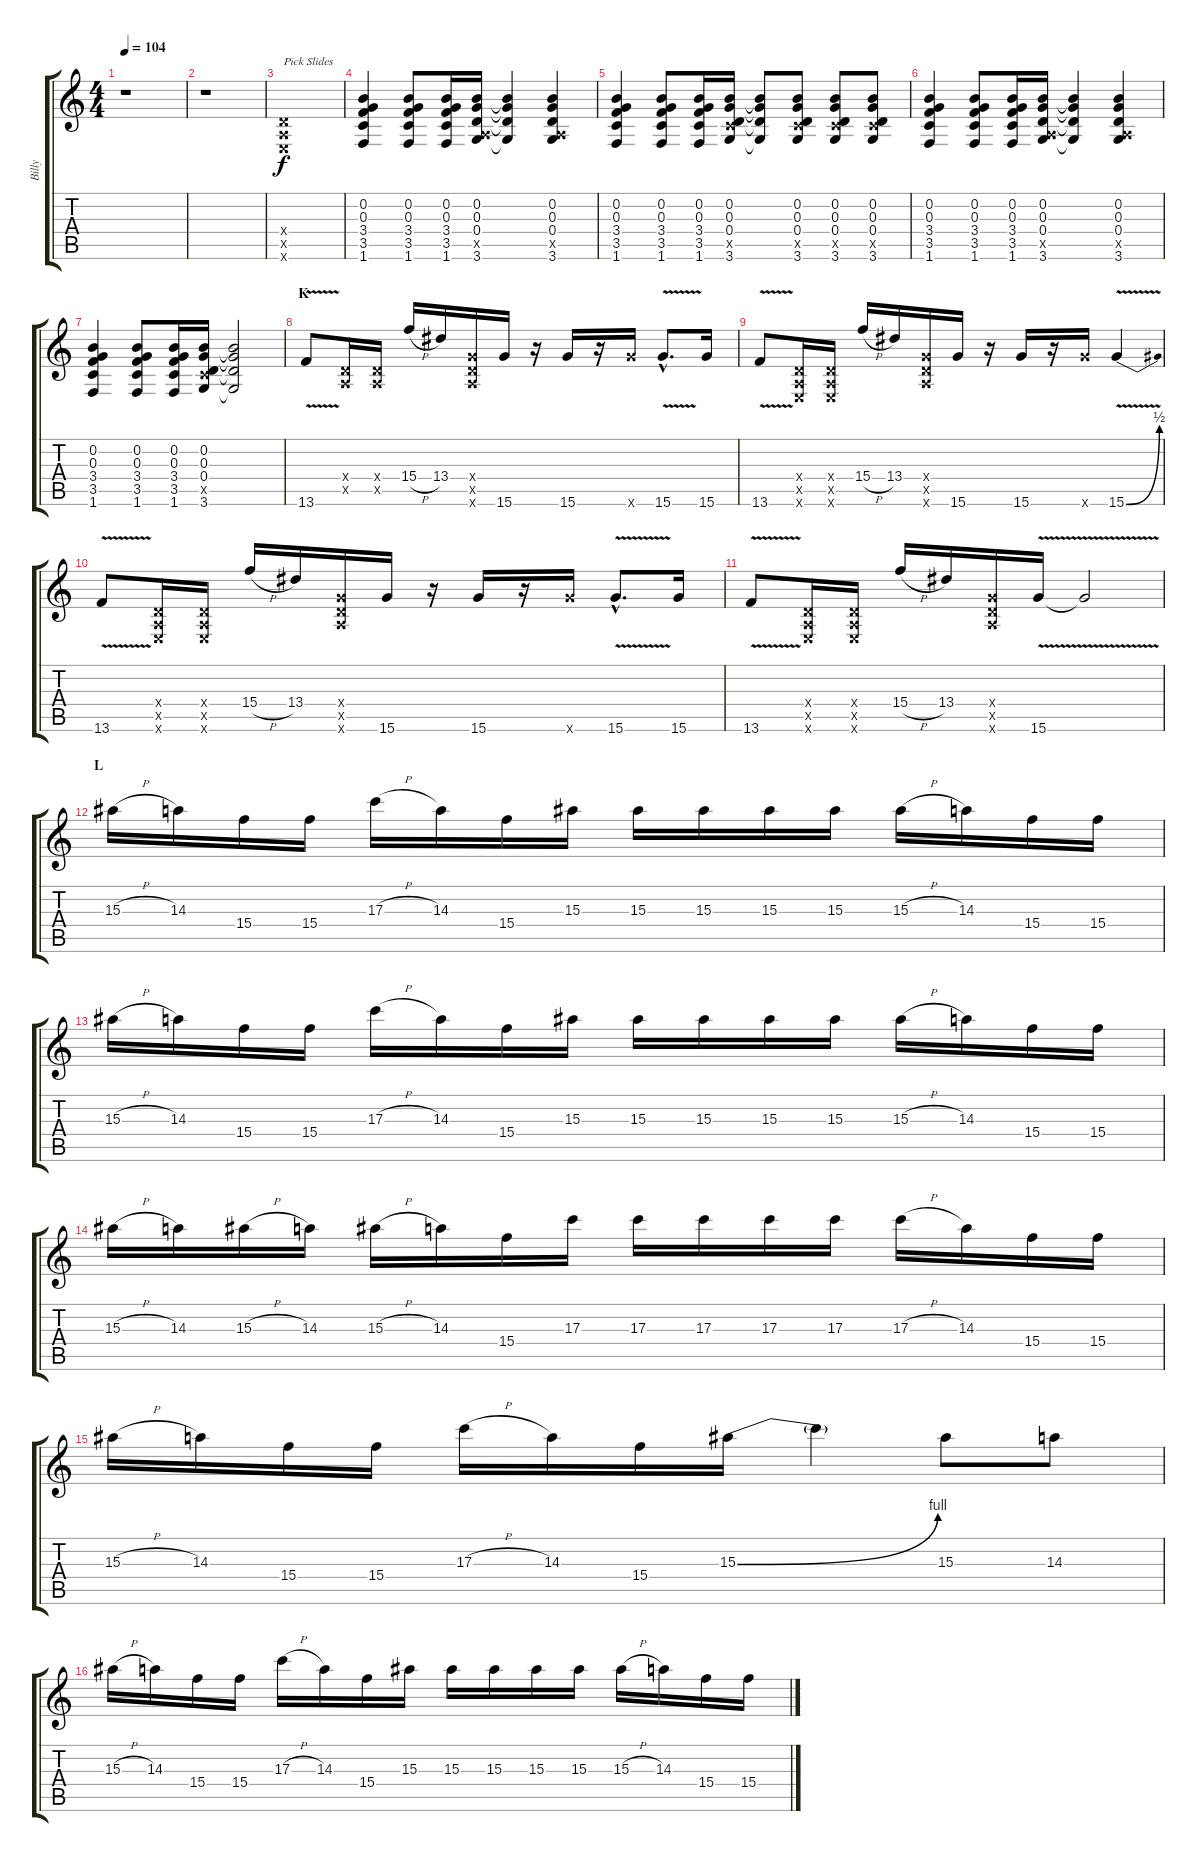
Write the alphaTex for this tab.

\track ("Billy" "Billy") {instrument overdrivenguitar}
\staff {score tabs}
\tuning (E4 B3 G3 D3 A2 E2) {hide}
\ts (4 4)
\tempo 104
\clef g2
\ks c
r.1{dy f} |
r.1 |
(0.4{x} 0.5{x} 0.6{x}).1{txt "Pick Slides"} |
(0.2 0.3 3.4 3.5 1.6).4 (0.2 0.3 3.4 3.5 1.6).8 (0.2 0.3 3.4 3.5 1.6).16 (0.2 0.3 0.4 0.5{x} 3.6).16 (0.2{t} 0.3{t} 0.4{t} 3.6{t}).4 (0.2 0.3 0.4 0.5{x} 3.6).4 |
(0.2 0.3 3.4 3.5 1.6).4 (0.2 0.3 3.4 3.5 1.6).8 (0.2 0.3 3.4 3.5 1.6).16 (0.2 0.3 0.4 3.5{x} 3.6).16 (0.2{t} 0.3{t} 0.4{t} 3.6{t}).8 (0.2 0.3 0.4 3.5{x} 3.6).8 (0.2 0.3 0.4 3.5{x} 3.6).8 (0.2 0.3 0.4 3.5{x} 3.6).8 |
(0.2 0.3 3.4 3.5 1.6).4 (0.2 0.3 3.4 3.5 1.6).8 (0.2 0.3 3.4 3.5 1.6).16 (0.2 0.3 0.4 0.5{x} 3.6).16 (0.2{t} 0.3{t} 0.4{t} 3.6{t}).4 (0.2 0.3 0.4 0.5{x} 3.6).4 |
(0.2 0.3 3.4 3.5 1.6).4 (0.2 0.3 3.4 3.5 1.6).8 (0.2 0.3 3.4 3.5 1.6).16 (0.2 0.3 0.4 3.5{x} 3.6).16 (0.2{t} 0.3{t} 0.4{t} 3.6{t}).2 |
\section ("" "K")
13.6{v}.8 (0.4{x} 0.5{x}).16 (0.4{x} 0.5{x}).16 15.4{h}.16 13.4.16 (0.4{x} 0.5{x} 15.6{x}).16 15.6.16 r.16 15.6.16 r.16 15.6{x}.16 15.6{v hac}.8{d} 15.6.16 |
13.6{v}.8 (0.4{x} 0.5{x} 0.6{x}).16 (0.4{x} 0.5{x} 0.6{x}).16 15.4{h}.16 13.4.16 (0.4{x} 0.5{x} 15.6{x}).16 15.6.16 r.16 15.6.16 r.16 15.6{x}.16 15.6{be (bend 0 0 60 2) v}.4 |
13.6{v}.8 (0.4{x} 0.5{x} 0.6{x}).16 (0.4{x} 0.5{x} 0.6{x}).16 15.4{h}.16 13.4.16 (0.4{x} 0.5{x} 15.6{x}).16 15.6.16 r.16 15.6.16 r.16 15.6{x}.16 15.6{v hac}.8{d} 15.6.16 |
13.6{v}.8 (0.4{x} 0.5{x} 0.6{x}).16 (0.4{x} 0.5{x} 0.6{x}).16 15.4{h}.16 13.4.16 (0.4{x} 0.5{x} 15.6{x}).16 15.6{v}.16 15.6{t}.2 |
\section ("" "L")
15.3{h}.16 14.3.16 15.4.16 15.4.16 17.3{h}.16 14.3.16 15.4.16 15.3.16 15.3.16 15.3.16 15.3.16 15.3.16 15.3{h}.16 14.3.16 15.4.16 15.4.16 |
15.3{h}.16 14.3.16 15.4.16 15.4.16 17.3{h}.16 14.3.16 15.4.16 15.3.16 15.3.16 15.3.16 15.3.16 15.3.16 15.3{h}.16 14.3.16 15.4.16 15.4.16 |
15.3{h}.16 14.3.16 15.3{h}.16 14.3.16 15.3{h}.16 14.3.16 15.4.16 17.3.16 17.3.16 17.3.16 17.3.16 17.3.16 17.3{h}.16 14.3.16 15.4.16 15.4.16 |
15.3{h}.16 14.3.16 15.4.16 15.4.16 17.3{h}.16 14.3.16 15.4.16 15.3{be (bend 0 0 60 4)}.16 15.3{t}.4 15.3.8 14.3.8 |
15.3{h}.16 14.3.16 15.4.16 15.4.16 17.3{h}.16 14.3.16 15.4.16 15.3.16 15.3.16 15.3.16 15.3.16 15.3.16 15.3{h}.16 14.3.16 15.4.16 15.4.16
